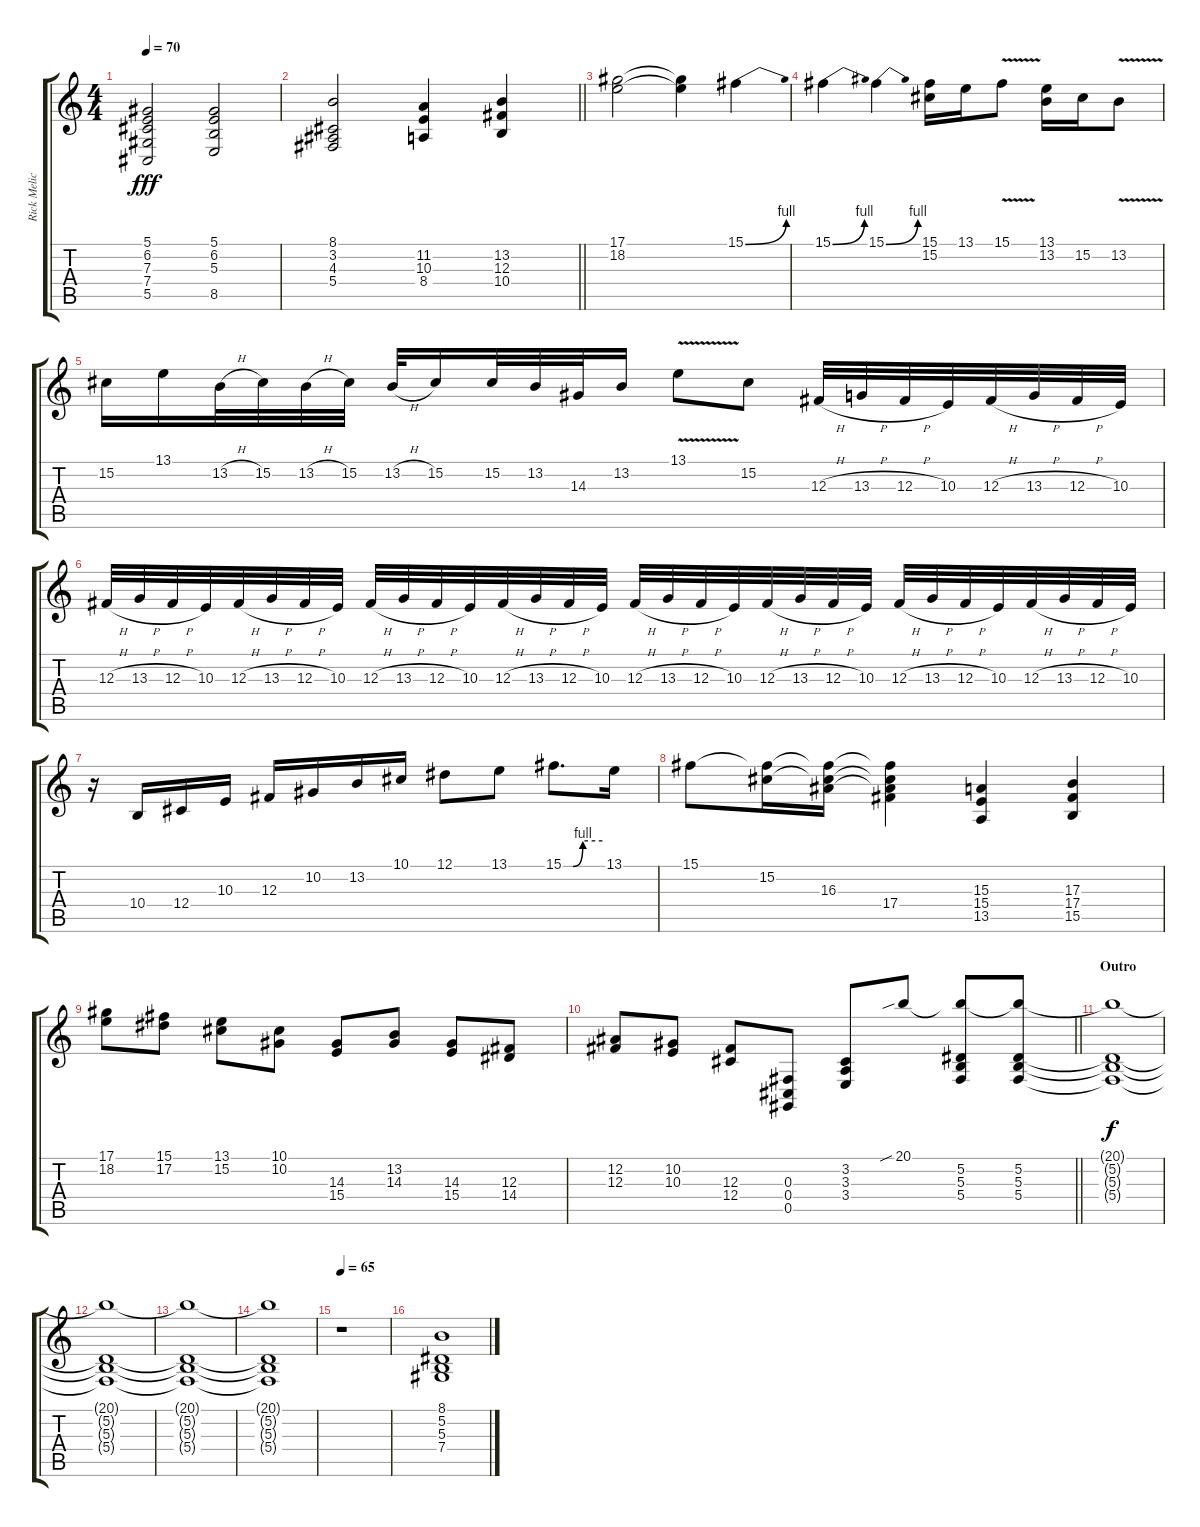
\track ("Rick Melick - Keyboard" "Rick Melic") {instrument electricpiano2}
\staff {score tabs}
\tuning (Eb4 Bb3 Gb3 Db3 Ab2 Eb2) {hide}
\ts (4 4)
\tempo 70
\clef g2
\ks c
(5.1 6.2 7.3 7.4 5.5).2{dy fff} (5.1 6.2 5.3 8.5).2 |
\barLineRight lightlight
(8.1 3.2 4.3 5.4).2 (11.2 10.3 8.4).4 (13.2 12.3 10.4).4 |
(17.1 18.2).2{volume 16 instrument pad3polysynth} (17.1{t} 18.2{t}).4 15.1{be (bend 0 0 60 4)}.4 |
15.1{be (bend 0 0 60 4)}.4 15.1{be (bend 0 0 60 4)}.4 (15.1 15.2).16 13.1.16 15.1{v}.8 (13.1 13.2).16 15.2.16 13.2{v}.8 |
15.2.16 13.1.16 13.2{h}.32 15.2.32 13.2{h}.32 15.2.32 13.2{h}.32 15.2.16 15.2.32 13.2.32 14.3.32 13.2.16 13.1{v}.8 15.2.8 12.3{h}.32 13.3{h}.32 12.3{h}.32 10.3.32 12.3{h}.32 13.3{h}.32 12.3{h}.32 10.3.32 |
12.3{h}.32 13.3{h}.32 12.3{h}.32 10.3.32 12.3{h}.32 13.3{h}.32 12.3{h}.32 10.3.32 12.3{h}.32 13.3{h}.32 12.3{h}.32 10.3.32 12.3{h}.32 13.3{h}.32 12.3{h}.32 10.3.32 12.3{h}.32 13.3{h}.32 12.3{h}.32 10.3.32 12.3{h}.32 13.3{h}.32 12.3{h}.32 10.3.32 12.3{h}.32 13.3{h}.32 12.3{h}.32 10.3.32 12.3{h}.32 13.3{h}.32 12.3{h}.32 10.3.32 |
r.16 10.4.16 12.4.16 10.3.16 12.3.16 10.2.16 13.2.16 10.1.16 12.1.8 13.1.8 15.1{be (custom 0 0 15 0 30 4 60 4)}.8{d} 13.1.16 |
15.1.8 (15.1{t} 15.2).16 (15.1{t} 15.2{t} 16.3).16 (15.1{t} 15.2{t} 16.3{t} 17.4).4 (15.3 15.4 13.5).4 (17.3 17.4 15.5).4 |
(17.1 18.2).8 (15.1 17.2).8 (13.1 15.2).8 (10.1 10.2).8 (14.3 15.4).8 (13.2 14.3).8 (14.3 15.4).8 (12.3 14.4).8 |
\barLineRight lightlight
(12.2 12.3).8 (10.2 10.3).8 (12.3 12.4).8 (0.3 0.4 0.5).8 (3.2 3.3 3.4).8 20.1{sib}.8 (20.1{t} 5.2 5.3 5.4).8 (20.1{t} 5.2 5.3 5.4).8 |
\section ("" "Outro")
(20.1{t} 5.2{t} 5.3{t} 5.4{t}).1{dy f} |
(20.1{t} 5.2{t} 5.3{t} 5.4{t}).1{volume 0} |
(20.1{t} 5.2{t} 5.3{t} 5.4{t}).1 |
(20.1{t} 5.2{t} 5.3{t} 5.4{t}).1 |
\tempo 65
r.1{volume 0 instrument electricpiano2} |
(8.1 5.2 5.3 7.4).1{volume 10}
